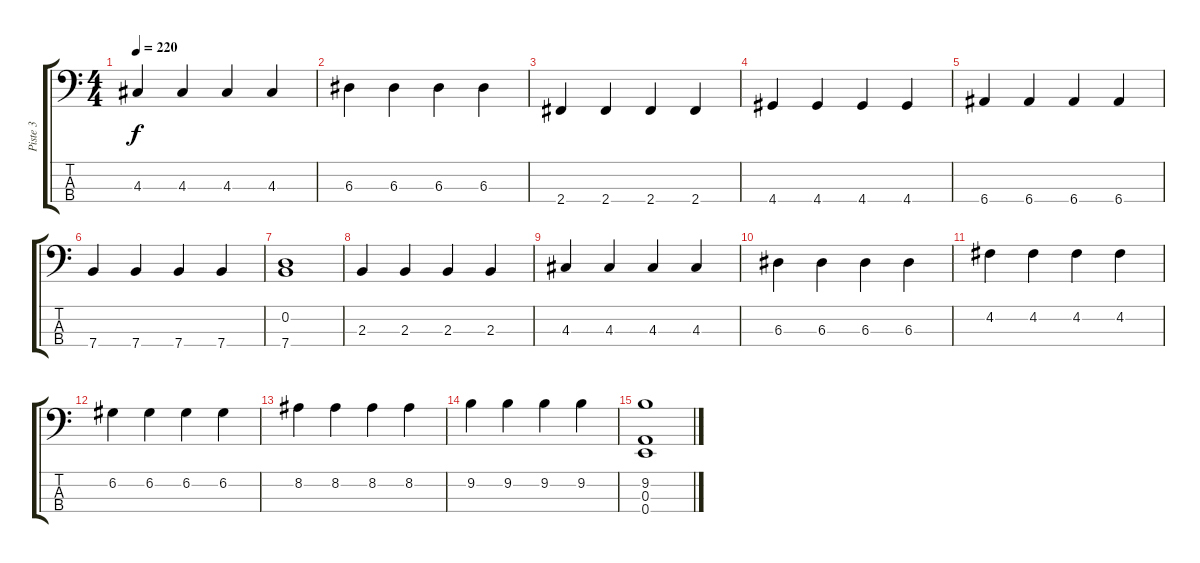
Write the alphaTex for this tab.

\track ("Piste 3" "Piste 3") {instrument acousticbass}
\staff {score tabs}
\tuning (G2 D2 A1 E1) {hide}
\ts (4 4)
\tempo 220
\clef f4
\ks c
4.3.4{dy f} 4.3.4 4.3.4 4.3.4 |
6.3.4 6.3.4 6.3.4 6.3.4 |
2.4.4 2.4.4 2.4.4 2.4.4 |
4.4.4 4.4.4 4.4.4 4.4.4 |
6.4.4 6.4.4 6.4.4 6.4.4 |
7.4.4 7.4.4 7.4.4 7.4.4 |
(0.2 7.4).1 |
2.3.4 2.3.4 2.3.4 2.3.4 |
4.3.4 4.3.4 4.3.4 4.3.4 |
6.3.4 6.3.4 6.3.4 6.3.4 |
4.2.4 4.2.4 4.2.4 4.2.4 |
6.2.4 6.2.4 6.2.4 6.2.4 |
8.2.4 8.2.4 8.2.4 8.2.4 |
9.2.4 9.2.4 9.2.4 9.2.4 |
(9.2 0.3 0.4).1
